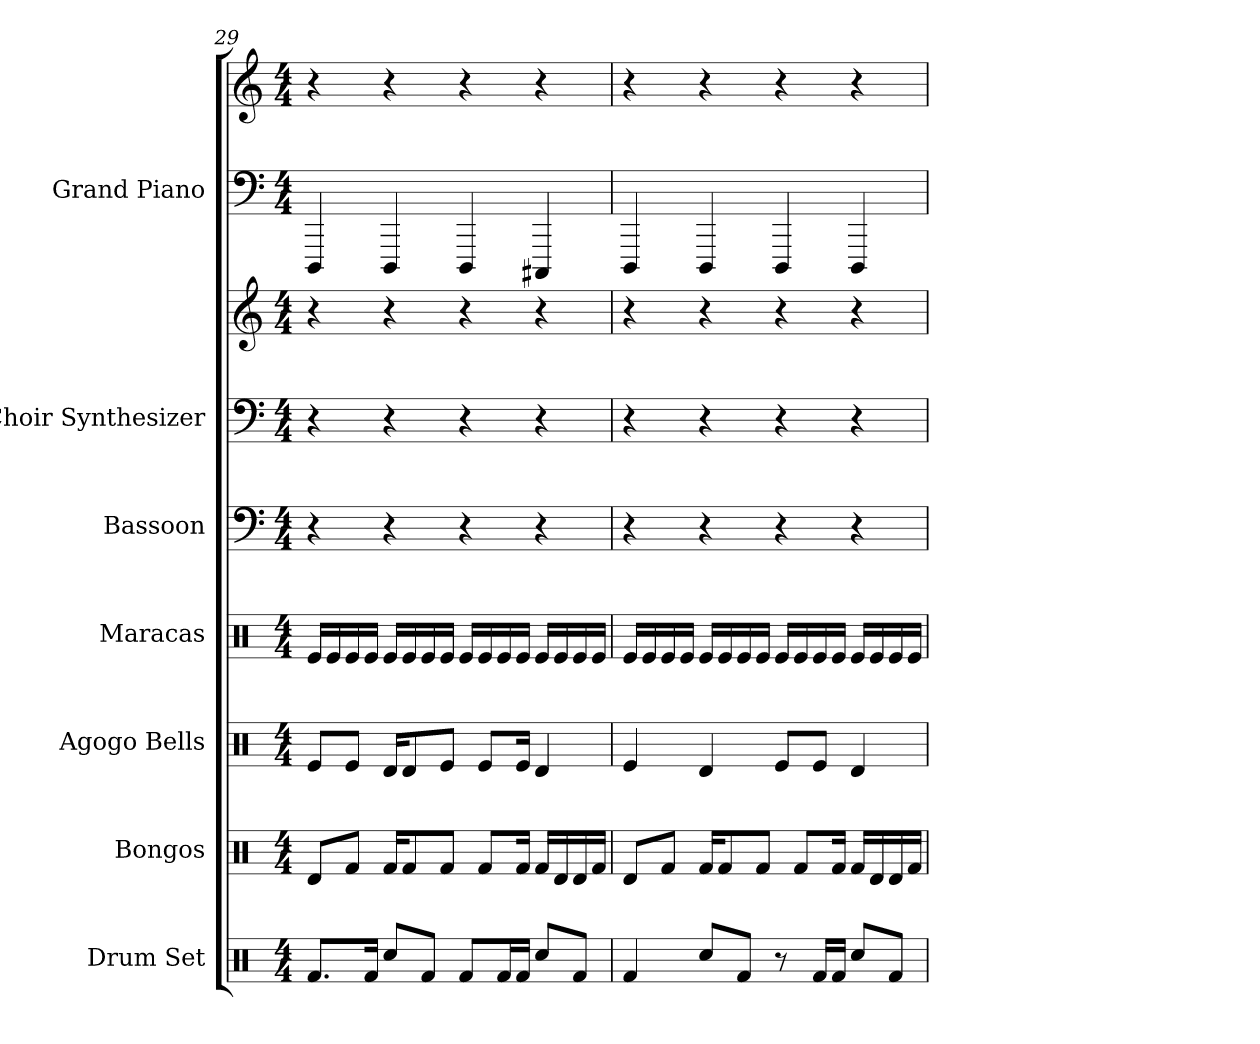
**kern	**kern	**kern	**kern	**kern	**kern	**kern	**kern	**kern
*part7	*part6	*part5	*part4	*part3	*part2	*part2	*part1	*part1
*staff9	*staff8	*staff7	*staff6	*staff5	*staff4	*staff3	*staff2	*staff1
*I"Drum Set	*I"Bongos	*I"Agogo Bells	*I"Maracas	*I"Bassoon	*I"Choir Synthesizer	*	*I"Grand Piano	*
*I'Drums	*I'Bongo	*I'Ago.	*I'Mrcs	*I'Bsn.	*I'Synth.	*	*I'Pno.	*
*clefX	*clefX	*clefX	*clefX	*clefF4	*clefF4	*clefG2	*clefF4	*clefG2
*k[]	*k[]	*k[]	*k[]	*k[]	*k[]	*k[]	*k[]	*k[]
*M4/4	*M4/4	*M4/4	*M4/4	*M4/4	*M4/4	*M4/4	*M4/4	*M4/4
=29	=29	=29	=29	=29	=29	=29	=29	=29
8.RfL	8RdL	8ReL	16ReLL	4r	4r	4r	4DDD	4r
.	.	.	16Re	.	.	.	.	.
.	8RfJ	8ReJ	16Re	.	.	.	.	.
16RfJk	.	.	16ReJJ	.	.	.	.	.
8RccL	16RfKL	16RdKL	16ReLL	4r	4r	4r	4DDD	4r
.	8Rf	8Rd	16Re	.	.	.	.	.
8RfJ	.	.	16Re	.	.	.	.	.
.	8RfJ	8ReJ	16ReJJ	.	.	.	.	.
8RfL	.	.	16ReLL	4r	4r	4r	4DDD	4r
.	8RfL	8ReL	16Re	.	.	.	.	.
16RfL	.	.	16Re	.	.	.	.	.
16RfJJ	16RfJk	16ReJk	16ReJJ	.	.	.	.	.
8RccL	16RfLL	4Rd	16ReLL	4r	4r	4r	4CCC#X	4r
.	16Rd	.	16Re	.	.	.	.	.
8RfJ	16Rd	.	16Re	.	.	.	.	.
.	16RfJJ	.	16ReJJ	.	.	.	.	.
=30	=30	=30	=30	=30	=30	=30	=30	=30
4Rf	8RdL	4Re	16ReLL	4r	4r	4r	4DDD	4r
.	.	.	16Re	.	.	.	.	.
.	8RfJ	.	16Re	.	.	.	.	.
.	.	.	16ReJJ	.	.	.	.	.
8RccL	16RfKL	4Rd	16ReLL	4r	4r	4r	4DDD	4r
.	8Rf	.	16Re	.	.	.	.	.
8RfJ	.	.	16Re	.	.	.	.	.
.	8RfJ	.	16ReJJ	.	.	.	.	.
8r	.	8ReL	16ReLL	4r	4r	4r	4DDD	4r
.	8RfL	.	16Re	.	.	.	.	.
16RfLL	.	8ReJ	16Re	.	.	.	.	.
16RfJJ	16RfJk	.	16ReJJ	.	.	.	.	.
8RccL	16RfLL	4Rd	16ReLL	4r	4r	4r	4DDD	4r
.	16Rd	.	16Re	.	.	.	.	.
8RfJ	16Rd	.	16Re	.	.	.	.	.
.	16RfJJ	.	16ReJJ	.	.	.	.	.
=	=	=	=	=	=	=	=	=
*-	*-	*-	*-	*-	*-	*-	*-	*-
